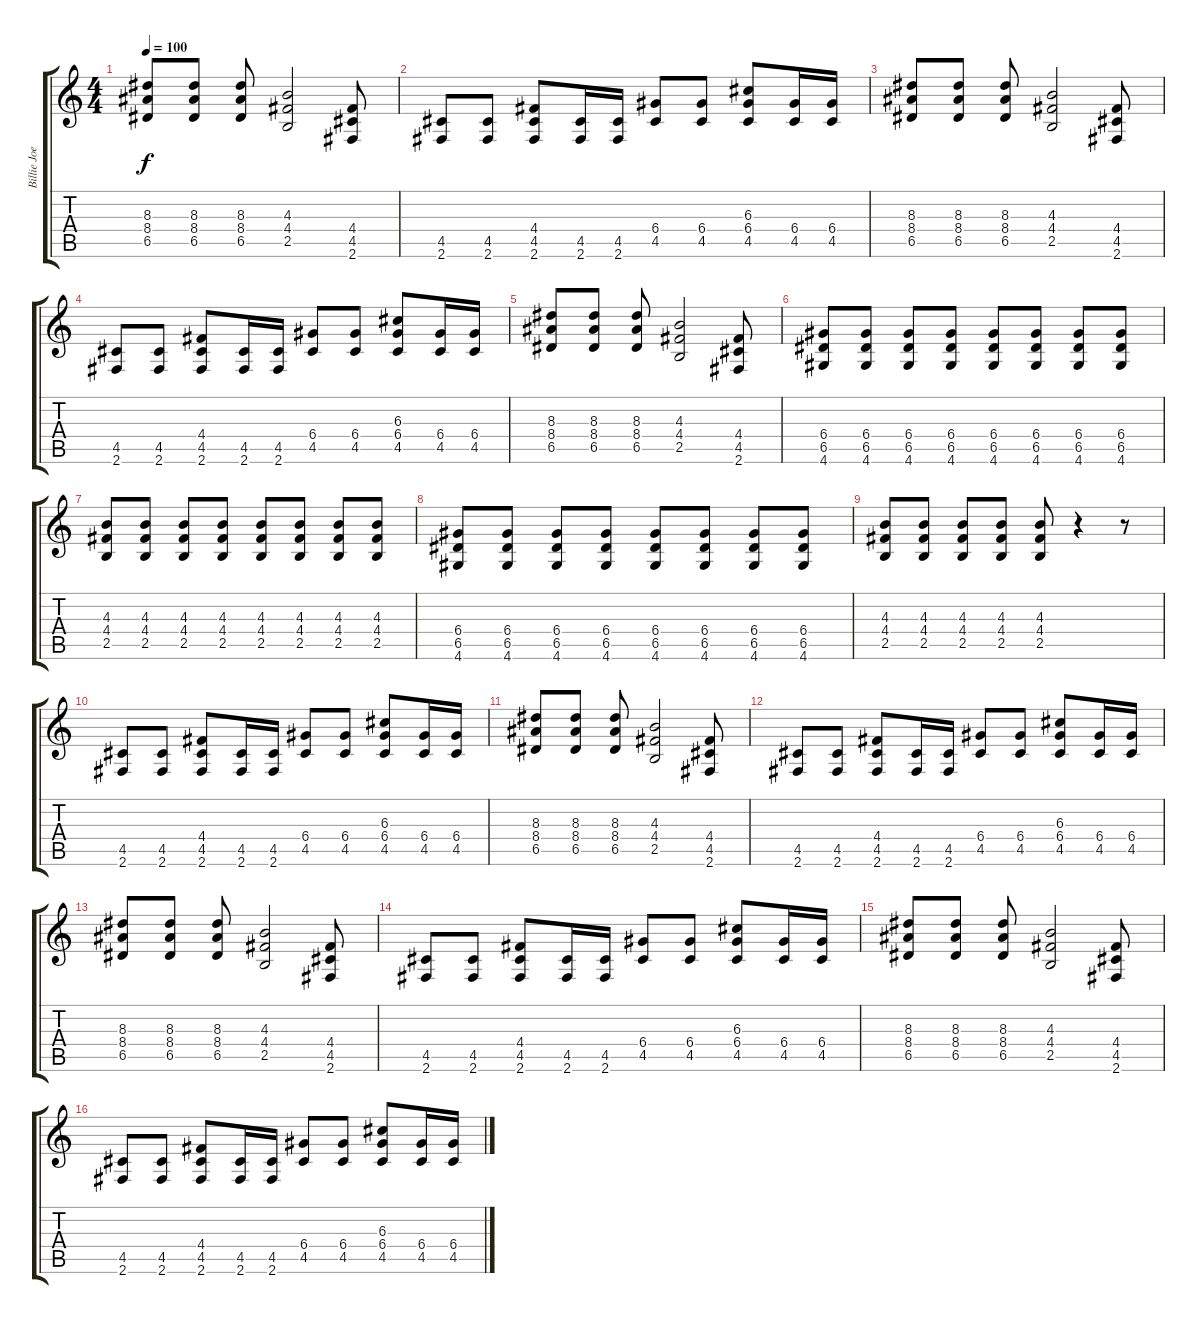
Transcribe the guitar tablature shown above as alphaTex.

\track ("Billie Joe" "Billie Joe") {instrument distortionguitar}
\staff {score tabs}
\tuning (E4 B3 G3 D3 A2 E2) {hide}
\ts (4 4)
\tempo 100
\clef g2
\ks c
(8.3 8.4 6.5).8{dy f} (8.3 8.4 6.5).8 (8.3 8.4 6.5).8 (4.3 4.4 2.5).2 (4.4 4.5 2.6).8 |
(4.5 2.6).8 (4.5 2.6).8 (4.4 4.5 2.6).8 (4.5 2.6).16 (4.5 2.6).16 (6.4 4.5).8 (6.4 4.5).8 (6.3 6.4 4.5).8 (6.4 4.5).16 (6.4 4.5).16 |
(8.3 8.4 6.5).8 (8.3 8.4 6.5).8 (8.3 8.4 6.5).8 (4.3 4.4 2.5).2 (4.4 4.5 2.6).8 |
(4.5 2.6).8 (4.5 2.6).8 (4.4 4.5 2.6).8 (4.5 2.6).16 (4.5 2.6).16 (6.4 4.5).8 (6.4 4.5).8 (6.3 6.4 4.5).8 (6.4 4.5).16 (6.4 4.5).16 |
(8.3 8.4 6.5).8 (8.3 8.4 6.5).8 (8.3 8.4 6.5).8 (4.3 4.4 2.5).2 (4.4 4.5 2.6).8 |
(6.4 6.5 4.6).8 (6.4 6.5 4.6).8 (6.4 6.5 4.6).8 (6.4 6.5 4.6).8 (6.4 6.5 4.6).8 (6.4 6.5 4.6).8 (6.4 6.5 4.6).8 (6.4 6.5 4.6).8 |
(4.3 4.4 2.5).8 (4.3 4.4 2.5).8 (4.3 4.4 2.5).8 (4.3 4.4 2.5).8 (4.3 4.4 2.5).8 (4.3 4.4 2.5).8 (4.3 4.4 2.5).8 (4.3 4.4 2.5).8 |
(6.4 6.5 4.6).8 (6.4 6.5 4.6).8 (6.4 6.5 4.6).8 (6.4 6.5 4.6).8 (6.4 6.5 4.6).8 (6.4 6.5 4.6).8 (6.4 6.5 4.6).8 (6.4 6.5 4.6).8 |
(4.3 4.4 2.5).8 (4.3 4.4 2.5).8 (4.3 4.4 2.5).8 (4.3 4.4 2.5).8 (4.3 4.4 2.5).8 r.4 r.8 |
(4.5 2.6).8 (4.5 2.6).8 (4.4 4.5 2.6).8 (4.5 2.6).16 (4.5 2.6).16 (6.4 4.5).8 (6.4 4.5).8 (6.3 6.4 4.5).8 (6.4 4.5).16 (6.4 4.5).16 |
(8.3 8.4 6.5).8 (8.3 8.4 6.5).8 (8.3 8.4 6.5).8 (4.3 4.4 2.5).2 (4.4 4.5 2.6).8 |
(4.5 2.6).8 (4.5 2.6).8 (4.4 4.5 2.6).8 (4.5 2.6).16 (4.5 2.6).16 (6.4 4.5).8 (6.4 4.5).8 (6.3 6.4 4.5).8 (6.4 4.5).16 (6.4 4.5).16 |
(8.3 8.4 6.5).8 (8.3 8.4 6.5).8 (8.3 8.4 6.5).8 (4.3 4.4 2.5).2 (4.4 4.5 2.6).8 |
(4.5 2.6).8 (4.5 2.6).8 (4.4 4.5 2.6).8 (4.5 2.6).16 (4.5 2.6).16 (6.4 4.5).8 (6.4 4.5).8 (6.3 6.4 4.5).8 (6.4 4.5).16 (6.4 4.5).16 |
(8.3 8.4 6.5).8 (8.3 8.4 6.5).8 (8.3 8.4 6.5).8 (4.3 4.4 2.5).2 (4.4 4.5 2.6).8 |
(4.5 2.6).8 (4.5 2.6).8 (4.4 4.5 2.6).8 (4.5 2.6).16 (4.5 2.6).16 (6.4 4.5).8 (6.4 4.5).8 (6.3 6.4 4.5).8 (6.4 4.5).16 (6.4 4.5).16
